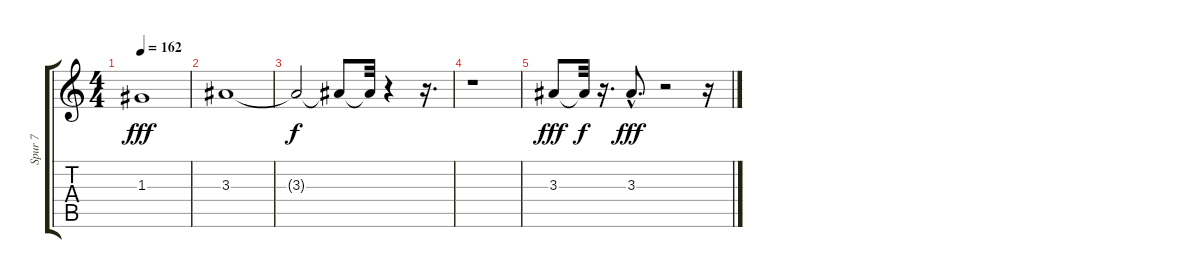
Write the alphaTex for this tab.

\track ("Spur 7" "Spur 7") {instrument distortionguitar}
\staff {score tabs}
\tuning (E4 B3 G3 D3 A2 E2) {hide}
\ts (4 4)
\tempo 162
\clef g2
\ks c
1.3.1{dy fff} |
3.3.1 |
3.3{t}.2{dy f} 3.3{t}.8 3.3{t}.32 r.4 r.16{d} |
r.1 |
3.3.8{dy fff} 3.3{t}.32{dy f} r.16{d} 3.3{hac}.8{d dy fff} r.2 r.16
